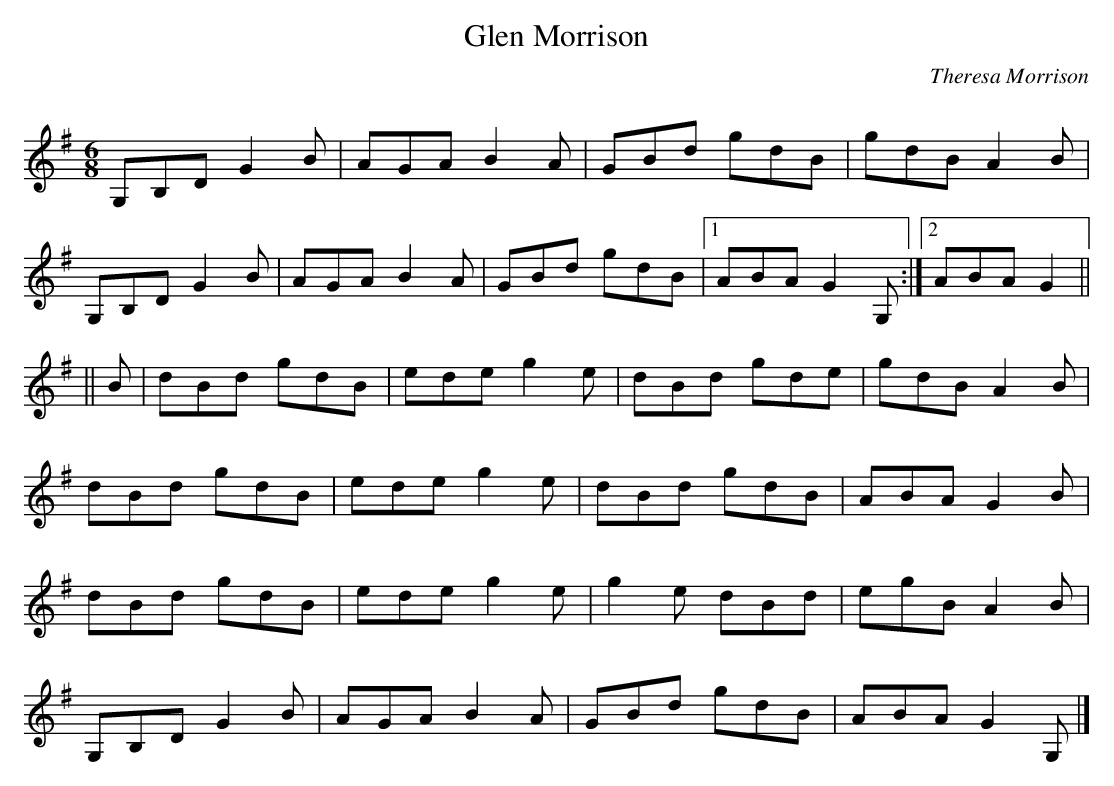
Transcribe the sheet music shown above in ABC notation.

X:1
T:Glen Morrison
C:Theresa Morrison
Q:300
L:1/8
M:6/8
K:G
G,B,D G2 B|AGA B2 A|GBd gdB|gdB A2 B|
G,B,D G2 B|AGA B2 A|GBd gdB|[1ABA G2 G,:|[2ABA G2||
||B|dBd gdB|ede g2 e|dBd gde|gdB A2 B|
dBd gdB|ede g2 e|dBd gdB|ABA G2 B|
dBd gdB|ede g2 e|g2 e dBd|egB A2 B|
G,B,D G2 B|AGA B2 A|GBd gdB|ABA G2 G,|]
